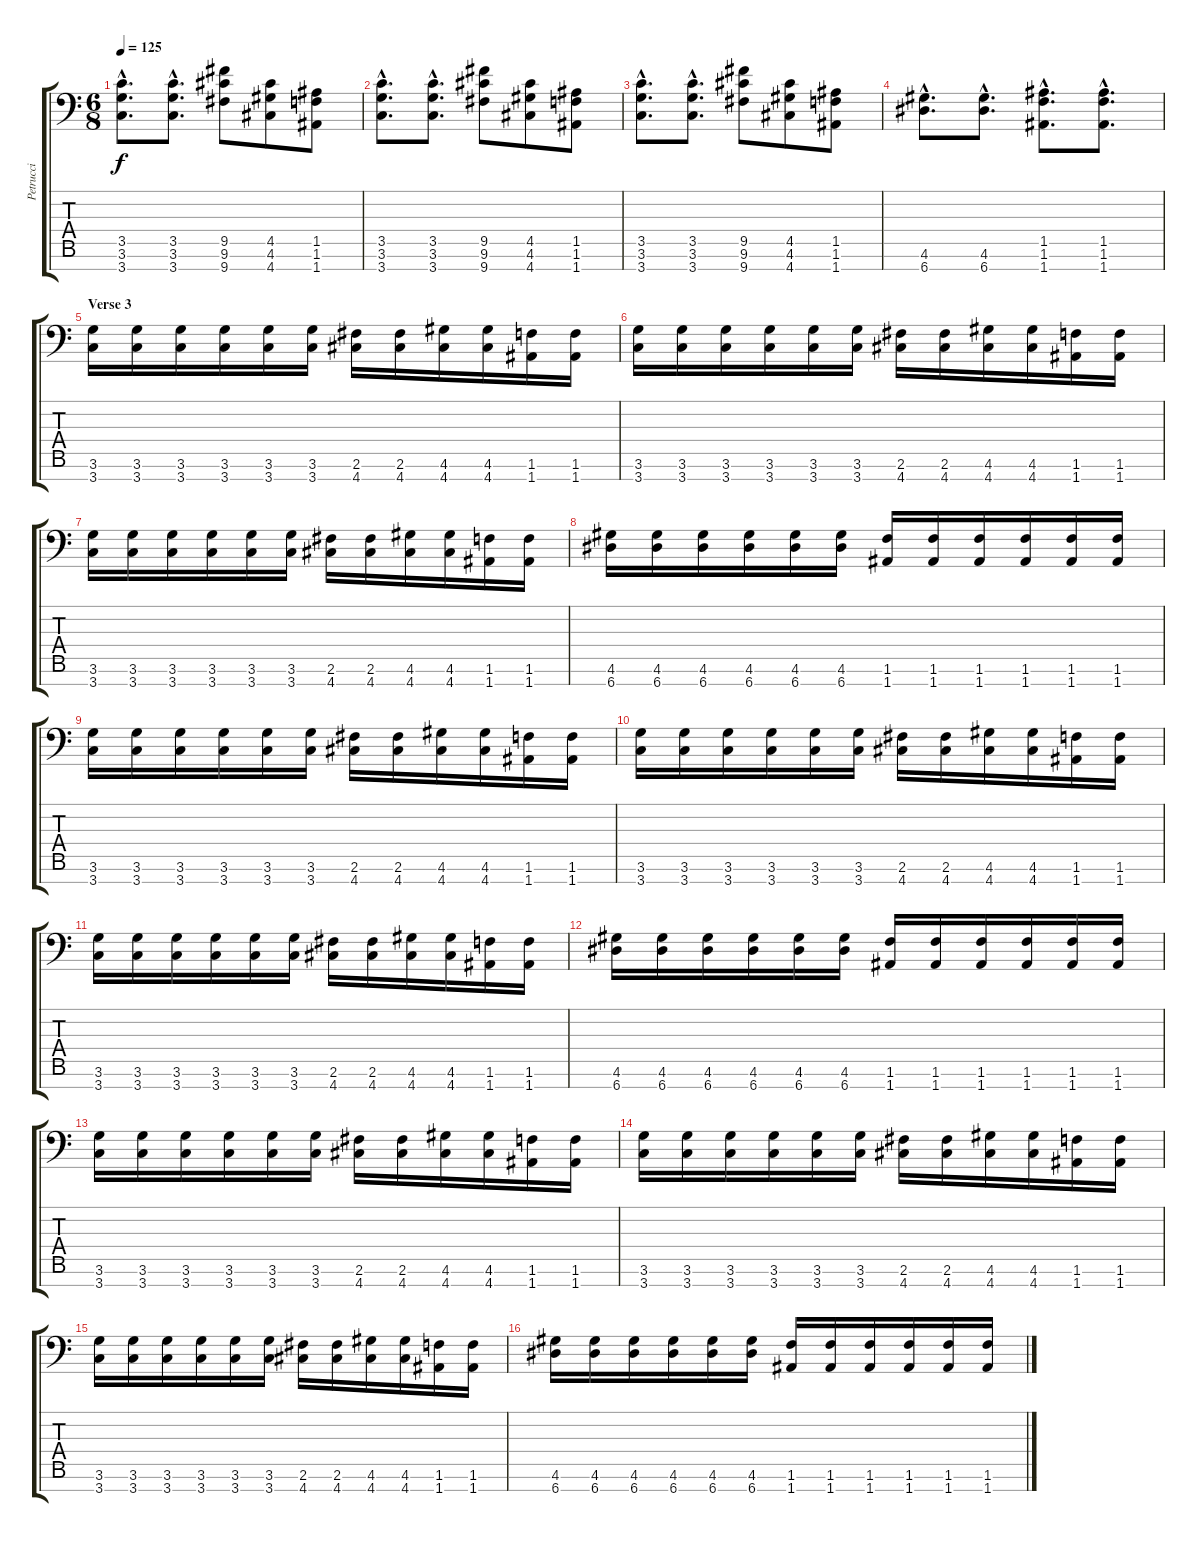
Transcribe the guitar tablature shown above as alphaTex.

\track ("Petrucci" "Petrucci") {instrument distortionguitar}
\staff {score tabs}
\tuning (E4 B3 G3 D3 A2 E2 A1) {hide}
\ts (6 8)
\tempo 125
\clef f4
\ks c
(3.5{hac} 3.6{hac} 3.7{hac}).8{d dy f} (3.5{hac} 3.6{hac} 3.7{hac}).8{d} (9.5 9.6 9.7).8 (4.5 4.6 4.7).8 (1.5 1.6 1.7).8 |
(3.5{hac} 3.6{hac} 3.7{hac}).8{d} (3.5{hac} 3.6{hac} 3.7{hac}).8{d} (9.5 9.6 9.7).8 (4.5 4.6 4.7).8 (1.5 1.6 1.7).8 |
(3.5{hac} 3.6{hac} 3.7{hac}).8{d} (3.5{hac} 3.6{hac} 3.7{hac}).8{d} (9.5 9.6 9.7).8 (4.5 4.6 4.7).8 (1.5 1.6 1.7).8 |
(4.6{hac} 6.7{hac}).8{d} (4.6{hac} 6.7{hac}).8{d} (1.5{hac} 1.6{hac} 1.7{hac}).8{d} (1.5{hac} 1.6{hac} 1.7{hac}).8{d} |
\section ("" "Verse 3")
(3.6 3.7).16 (3.6 3.7).16 (3.6 3.7).16 (3.6 3.7).16 (3.6 3.7).16 (3.6 3.7).16 (2.6 4.7).16 (2.6 4.7).16 (4.6 4.7).16 (4.6 4.7).16 (1.6 1.7).16 (1.6 1.7).16 |
(3.6 3.7).16 (3.6 3.7).16 (3.6 3.7).16 (3.6 3.7).16 (3.6 3.7).16 (3.6 3.7).16 (2.6 4.7).16 (2.6 4.7).16 (4.6 4.7).16 (4.6 4.7).16 (1.6 1.7).16 (1.6 1.7).16 |
(3.6 3.7).16 (3.6 3.7).16 (3.6 3.7).16 (3.6 3.7).16 (3.6 3.7).16 (3.6 3.7).16 (2.6 4.7).16 (2.6 4.7).16 (4.6 4.7).16 (4.6 4.7).16 (1.6 1.7).16 (1.6 1.7).16 |
(4.6 6.7).16 (4.6 6.7).16 (4.6 6.7).16 (4.6 6.7).16 (4.6 6.7).16 (4.6 6.7).16 (1.6 1.7).16 (1.6 1.7).16 (1.6 1.7).16 (1.6 1.7).16 (1.6 1.7).16 (1.6 1.7).16 |
(3.6 3.7).16 (3.6 3.7).16 (3.6 3.7).16 (3.6 3.7).16 (3.6 3.7).16 (3.6 3.7).16 (2.6 4.7).16 (2.6 4.7).16 (4.6 4.7).16 (4.6 4.7).16 (1.6 1.7).16 (1.6 1.7).16 |
(3.6 3.7).16 (3.6 3.7).16 (3.6 3.7).16 (3.6 3.7).16 (3.6 3.7).16 (3.6 3.7).16 (2.6 4.7).16 (2.6 4.7).16 (4.6 4.7).16 (4.6 4.7).16 (1.6 1.7).16 (1.6 1.7).16 |
(3.6 3.7).16 (3.6 3.7).16 (3.6 3.7).16 (3.6 3.7).16 (3.6 3.7).16 (3.6 3.7).16 (2.6 4.7).16 (2.6 4.7).16 (4.6 4.7).16 (4.6 4.7).16 (1.6 1.7).16 (1.6 1.7).16 |
(4.6 6.7).16 (4.6 6.7).16 (4.6 6.7).16 (4.6 6.7).16 (4.6 6.7).16 (4.6 6.7).16 (1.6 1.7).16 (1.6 1.7).16 (1.6 1.7).16 (1.6 1.7).16 (1.6 1.7).16 (1.6 1.7).16 |
(3.6 3.7).16 (3.6 3.7).16 (3.6 3.7).16 (3.6 3.7).16 (3.6 3.7).16 (3.6 3.7).16 (2.6 4.7).16 (2.6 4.7).16 (4.6 4.7).16 (4.6 4.7).16 (1.6 1.7).16 (1.6 1.7).16 |
(3.6 3.7).16 (3.6 3.7).16 (3.6 3.7).16 (3.6 3.7).16 (3.6 3.7).16 (3.6 3.7).16 (2.6 4.7).16 (2.6 4.7).16 (4.6 4.7).16 (4.6 4.7).16 (1.6 1.7).16 (1.6 1.7).16 |
(3.6 3.7).16 (3.6 3.7).16 (3.6 3.7).16 (3.6 3.7).16 (3.6 3.7).16 (3.6 3.7).16 (2.6 4.7).16 (2.6 4.7).16 (4.6 4.7).16 (4.6 4.7).16 (1.6 1.7).16 (1.6 1.7).16 |
(4.6 6.7).16 (4.6 6.7).16 (4.6 6.7).16 (4.6 6.7).16 (4.6 6.7).16 (4.6 6.7).16 (1.6 1.7).16 (1.6 1.7).16 (1.6 1.7).16 (1.6 1.7).16 (1.6 1.7).16 (1.6 1.7).16
